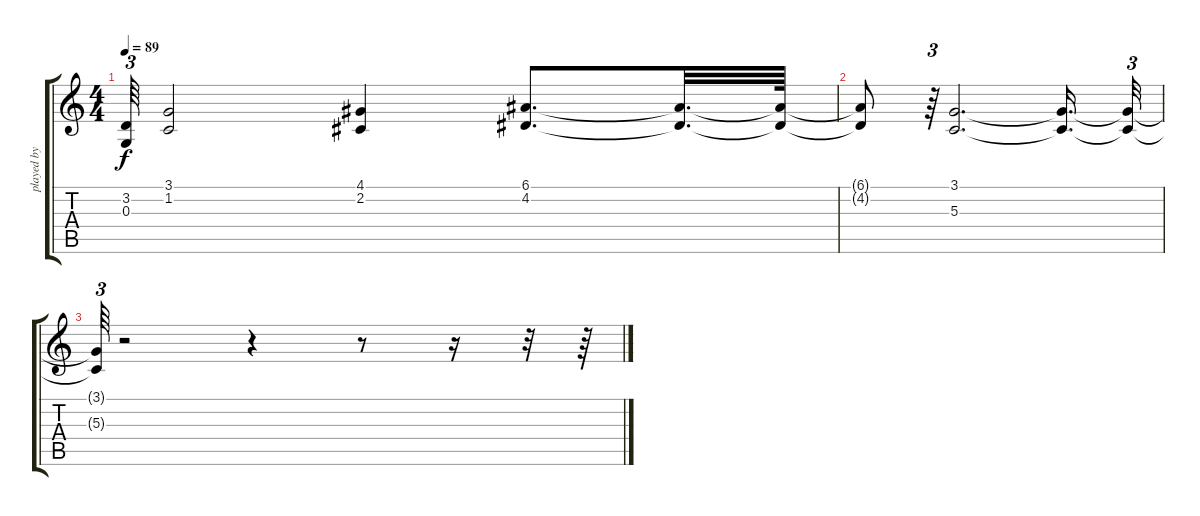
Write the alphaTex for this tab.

\track ("played by \"Rul\" Bravo" "played by ") {instrument pad4choir}
\staff {score tabs}
\tuning (E4 B3 G3 D3 A2 E2) {hide}
\ts (4 4)
\tempo 89
\clef g2
\ks c
(3.2{t} 0.3{t}).64{tu (3 2) dy f} (3.1 1.2).2 (4.1 2.2).4 (6.1 4.2).8{d} (6.1{t} 4.2{t}).32{d} (6.1{t} 4.2{t}).64 |
(6.1{t} 4.2{t}).8 r.64{tu (3 2)} (3.1 5.3).2{d} (3.1{t} 5.3{t}).16{d} (3.1{t} 5.3{t}).32{tu (3 2)} |
(3.1{t} 5.3{t}).64{tu (3 2)} r.2 r.4 r.8 r.16 r.32 r.64
